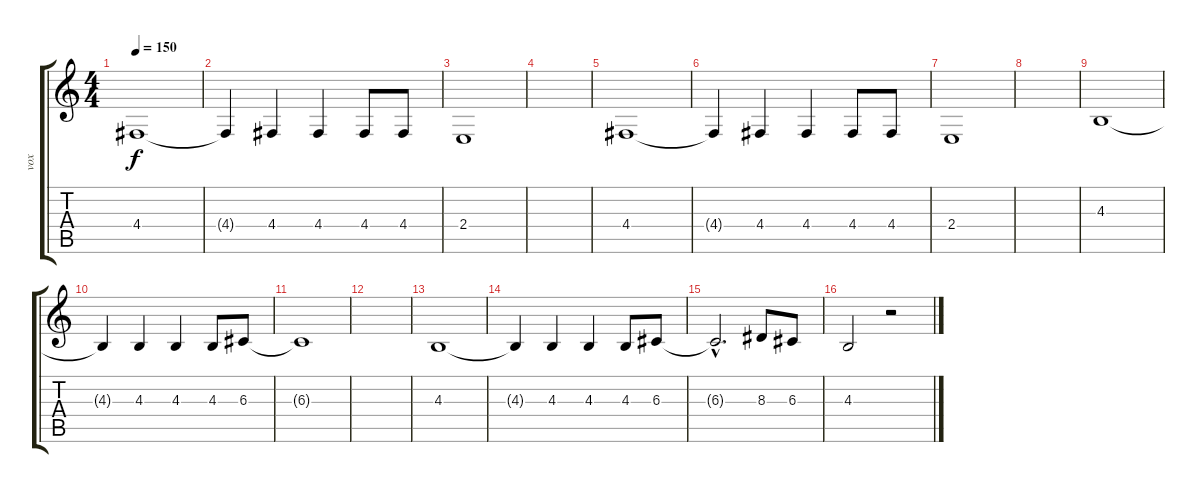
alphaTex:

\track ("vox" "vox") {instrument synthvoice}
\staff {score tabs}
\tuning (E4 B3 G3 D3 A2 E2) {hide}
\ts (4 4)
\tempo 150
\clef g2
\ks c
4.4.1{dy f} |
4.4{t}.4 4.4.4 4.4.4 4.4.8 4.4.8 |
2.4.1 |
|
4.4.1 |
4.4{t}.4 4.4.4 4.4.4 4.4.8 4.4.8 |
2.4.1 |
|
4.3.1 |
4.3{t}.4 4.3.4 4.3.4 4.3.8 6.3.8 |
6.3{t}.1 |
|
4.3.1 |
4.3{t}.4 4.3.4 4.3.4 4.3.8 6.3.8 |
6.3{hac t}.2{d} 8.3.8 6.3.8 |
4.3.2 r.2
